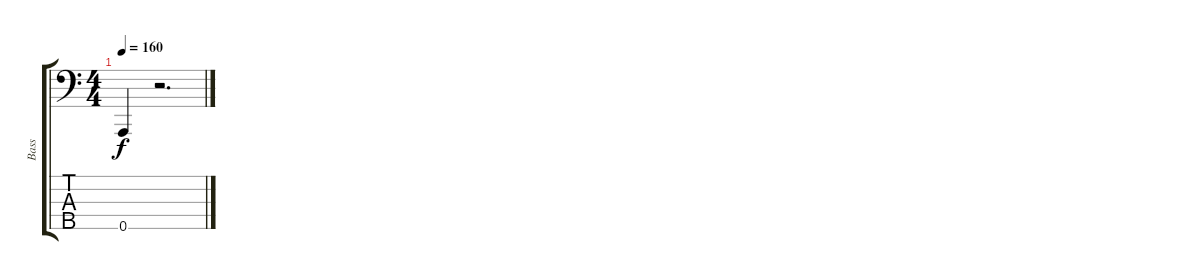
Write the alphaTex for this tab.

\track ("Bass" "Bass") {instrument electricbasspick}
\staff {score tabs}
\tuning (F2 C2 G1 D1 A0) {hide}
\ts (4 4)
\tempo 160
\clef f4
\ks c
0.5.4{dy f} r.2{d}
